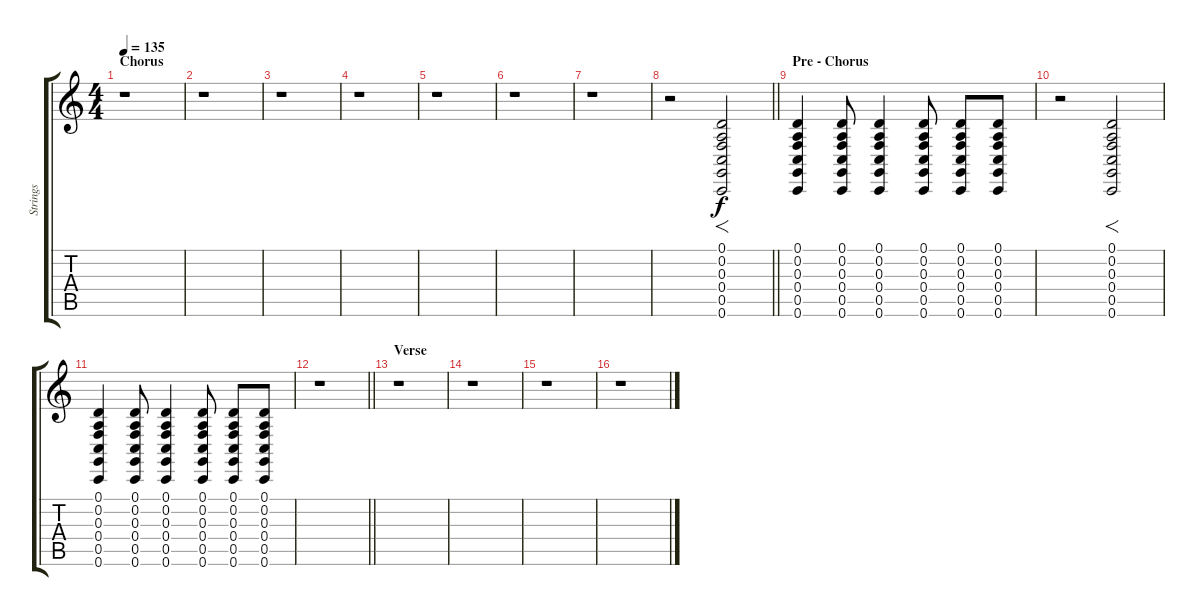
\track ("Strings" "Strings") {instrument stringensemble1}
\staff {score tabs}
\tuning (D4 A3 F3 C3 G2 C2) {hide}
\ts (4 4)
\section ("" "Chorus")
\tempo 135
\clef g2
\ks c
r.1{dy ff} |
r.1 |
r.1 |
r.1 |
r.1 |
r.1 |
r.1 |
\barLineRight lightlight
r.2{instrument applause} (0.1 0.2 0.3 0.4 0.5 0.6).2{f dy f} |
\section ("" "Pre - Chorus")
(0.1 0.2 0.3 0.4 0.5 0.6).4{instrument gunshot} (0.1 0.2 0.3 0.4 0.5 0.6).8 (0.1 0.2 0.3 0.4 0.5 0.6).4 (0.1 0.2 0.3 0.4 0.5 0.6).8 (0.1 0.2 0.3 0.4 0.5 0.6).8 (0.1 0.2 0.3 0.4 0.5 0.6).8 |
r.2{instrument applause} (0.1 0.2 0.3 0.4 0.5 0.6).2{f} |
(0.1 0.2 0.3 0.4 0.5 0.6).4{instrument gunshot} (0.1 0.2 0.3 0.4 0.5 0.6).8 (0.1 0.2 0.3 0.4 0.5 0.6).4 (0.1 0.2 0.3 0.4 0.5 0.6).8 (0.1 0.2 0.3 0.4 0.5 0.6).8 (0.1 0.2 0.3 0.4 0.5 0.6).8 |
\barLineRight lightlight
r.1 |
\section ("" "Verse ")
r.1 |
r.1 |
r.1 |
r.1
